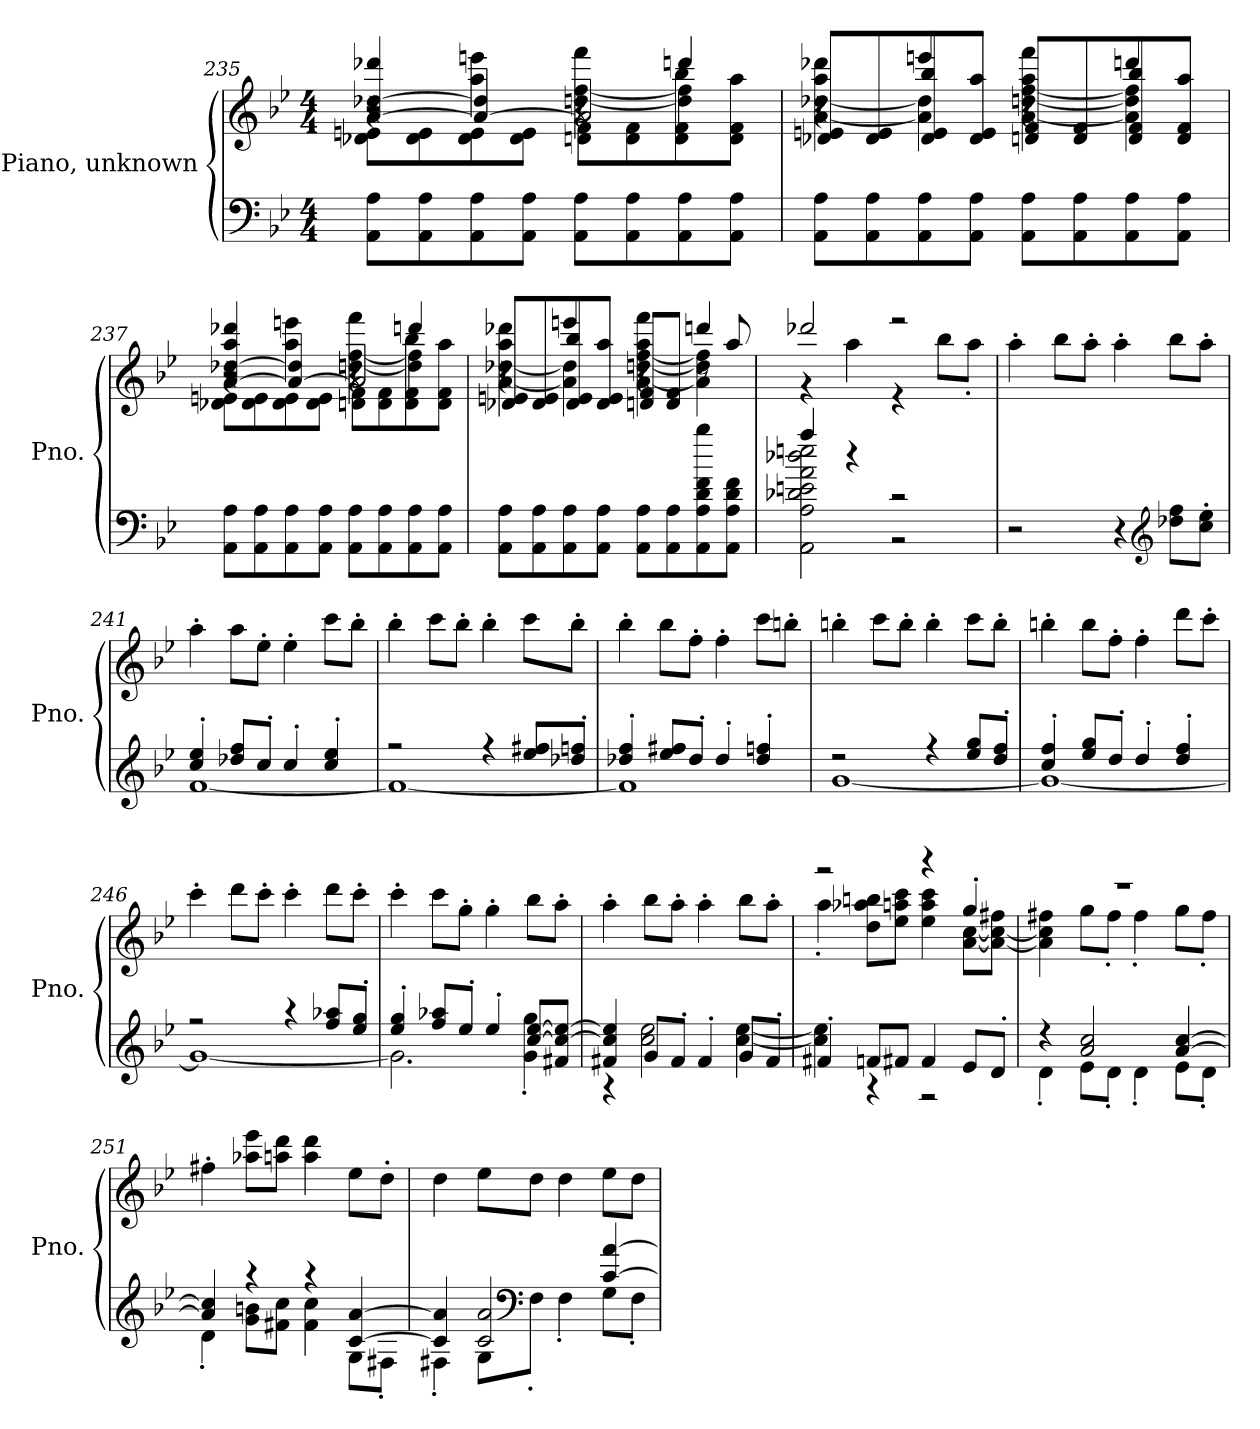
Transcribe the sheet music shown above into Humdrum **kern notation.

**kern	**kern
*part1	*part1
*staff2	*staff1
*I"Piano, unknown	*
*I'Pno.	*
*clefF4	*clefG2
*k[b-e-]	*k[b-e-]
*M4/4	*M4/4
=235	=235
*	*^
*	*	*^
*	*	*	*^
8AA\ 8A\L	2r	4r	[4a/ [4dd-X/ 4ddd-X/	8d-X\ 8en\L
8AA\ 8A\	.	.	.	8d-\ 8e\
8AA\ 8A\	.	4aa\ 4eeen\	4a/_ 4dd-/]	8d-\ 8e\
8AA\ 8A\J	.	.	.	8d-\ 8e\J
8AA\ 8A\L	4r	[4ddn\ [4ff\ 4fff\	2a/]	8dn\ 8f\L
8AA\ 8A\	.	.	.	8d\ 8f\
8AA\ 8A\	4dddn/	4dd\] 4ff\]	.	8d\ 8f\ 8bb-\
8AA\ 8A\J	.	.	.	8d\ 8f\ 8aa\J
*	*	*	*v	*v
!!LO:LB:g=z
=236	=236	=236	=236
8AA\ 8A\L	4r	[4a\ [4dd-X\ 4aa\ 4ddd-X\	8d-X/ 8en/L
8AA\ 8A\	.	.	8d-/ 8e/
8AA\ 8A\	4eeen/	4a\] 4dd-\]	8d-/ 8e/ 8bb-/
8AA\ 8A\J	.	.	8d-/ 8e/ 8aa/J
8AA\ 8A\L	4r	[4a\ [4ddn\ [4ff\ 4aa\ 4fff\	8dn/ 8f/L
8AA\ 8A\	.	.	8d/ 8f/
8AA\ 8A\	4dddn/	4a\] 4dd\] 4ff\]	8d/ 8f/ 8bb-/
8AA\ 8A\J	.	.	8d/ 8f/ 8aa/J
=237	=237	=237	=237
*	*	*	*^
8AA\ 8A\L	2r	4r	[4a/ [4dd-X/ 4aa/ 4ddd-X/	8d-X\ 8en\L
8AA\ 8A\	.	.	.	8d-\ 8e\
8AA\ 8A\	.	4aa\ 4eeen\	4a/_ 4dd-/]	8d-\ 8e\
8AA\ 8A\J	.	.	.	8d-\ 8e\J
8AA\ 8A\L	4r	[4ddn\ [4ff\ 4fff\	2a/]	8dn\ 8f\L
8AA\ 8A\	.	.	.	8d\ 8f\
8AA\ 8A\	4dddn/	4dd\] 4ff\]	.	8d\ 8f\ 8bb-\
8AA\ 8A\J	.	.	.	8d\ 8f\ 8aa\J
*	*	*	*v	*v
!!LO:LB:g=z
=238	=238	=238	=238
8AA\ 8A\L	4r	[4a\ [4dd-X\ 4aa\ 4ddd-X\	8d-X/ 8en/L
8AA\ 8A\	.	.	8d-/ 8e/
8AA\ 8A\	4eeen/	4a\] 4dd-\]	8d-/ 8e/ 8bb-/
8AA\ 8A\J	.	.	8d-/ 8e/ 8aa/J
8AA\ 8A\L	4r	[4a\ [4ddn\ [4ff\ 4aa\ 4fff\	8dn/ 8f/L
8AA\ 8A\	.	.	8d/ 8f/J
8AA\ 8A\ 8d\ 8f\ 8bb-\	4dddn/	4a\] 4dd\] 4ff\]	8r
8AA\ 8A\ 8d\ 8f\J	.	.	8aa/
*	*	*v	*v
=239	=239	=239
*^	*	*
4aa/	2AA\ 2A\ 2d-X\ 2en\ 2a\ 2dd-X\ 2een\	2ddd-X/	4r
4r	.	.	4aa\
2r	2r	2r	4r
.	.	.	8bb-\L
.	.	.	8aa'\J
*v	*v	*	*
*	*v	*v
=240	=240
2r	4aa'\
.	8bb-\L
.	8aa'\J
4r	4aa'\
*clefG2	*
8dd-X\ 8ff\L	8bb-\L
8cc\' 8ee-\'J	8aa'\J
=241	=241
*^	*
4cc/' 4ee-/'	[1f	4aa'\
8dd-X/ 8ff/L	.	8aa\L
8cc'/J	.	8ee-'\J
4cc'/	.	4ee-'\
4cc/' 4ee-/'	.	8ccc\L
.	.	8bb-'\J
!!LO:LB:g=z
=242	=242	=242
2r	1f_	4bb-'\
.	.	8ccc\L
.	.	8bb-'\J
4r	.	4bb-'\
8ee-/ 8ff#X/L	.	8ccc\L
8dd-X/' 8ffn/'J	.	8bb-'\J
=243	=243	=243
4dd-X/' 4ff/'	1f]	4bb-'\
8ee-/ 8ff#X/L	.	8bb-\L
8dd-'/J	.	8ff'\J
4dd-'/	.	4ff'\
4dd-/' 4ffn/'	.	8ccc\L
.	.	8bbn'\J
=244	=244	=244
2r	[1g	4bbn'\
.	.	8ccc\L
.	.	8bb'\J
4r	.	4bb'\
8ee-/ 8gg/L	.	8ccc\L
8dd/' 8ff/'J	.	8bb'\J
=245	=245	=245
4cc/' 4ff/'	1g_	4bbn'\
8ee-/ 8gg/L	.	8bb\L
8dd'/J	.	8ff'\J
4dd'/	.	4ff'\
4dd/' 4ff/'	.	8ddd\L
.	.	8ccc'\J
!!LO:LB:g=z
=246	=246	=246
2r	1g_	4ccc'\
.	.	8ddd\L
.	.	8ccc'\J
4r	.	4ccc'\
8ff/ 8aa-X/L	.	8ddd\L
8ee-/' 8gg/'J	.	8ccc'\J
=247	=247	=247
4ee-/' 4gg/'	2.g\]	4ccc'\
8ff/ 8aa-X/L	.	8ccc\L
8ee-'/J	.	8gg'\J
4ee-'/	.	4gg'\
[8cc/ [8ee-/L	4g\' 4gg\'	8bb-\L
8f#X/ 8cc/_ 8ee-/_J	.	8aa'\J
=248	=248	=248
4f#X/ 4cc/] 4ee-/]	4r	4aa'\
8g/L	2cc\ 2ee-\	8bb-\L
8f#'/J	.	8aa'\J
4f#'/	.	4aa'\
8g/L	[4cc\ [4ee-\	8bb-\L
8f#'/J	.	8aa'\J
=249	=249	=249
*	*	*^
4f#X'/	4cc\] 4ee-\]	2r	4aa'\
8fn/L	4r	.	8dd\ 8aa-X\ 8bbn\L
8f#X/J	.	.	8ee-\ 8aan\ 8ccc\J
4f#/	2r	4r	4ee-\ 4aa\ 4ccc\
8e-/L	.	4gg'/	[8a\ [8cc\L
8d'/J	.	.	8a\_ 8cc\_ 8ff#X\J
!!LO:LB:g=z	!!
=250	=250	=250	=250
4r	4d'\	1r	4a\] 4cc\] 4ff#X\
2a/ 2cc/	8e-\L	.	8gg\L
.	8d'\J	.	8ff#'\J
.	4d'\	.	4ff#'\
[4a/ [4cc/	8e-\L	.	8gg\L
.	8d'\J	.	8ff#'\J
*	*	*v	*v
=251	=251	=251
4a/] 4cc/]	4d'\	4ff#X'\
4r	8g\ 8bn\L	8aa-X\ 8eee-\L
.	8f#X\ 8cc\J	8aan\ 8ddd\J
4r	4f#\ 4cc\	4aa\ 4ddd\
[4c/ [4a/	8G\L	8ee-\L
.	8F#X'\J	8dd'\J
=252	=252	=252
4c/] 4a/]	4F#X'\	4dd\
2c/ 2a/	8G\L	8ee-\L
*clefF4	*	*
.	8F#'\J	8dd\J
.	4F#'\	4dd\
[4c/ [4a/	8G\L	8ee-\L
.	8F#'\J	8dd\J
*v	*v	*
=	=
*-	*-
